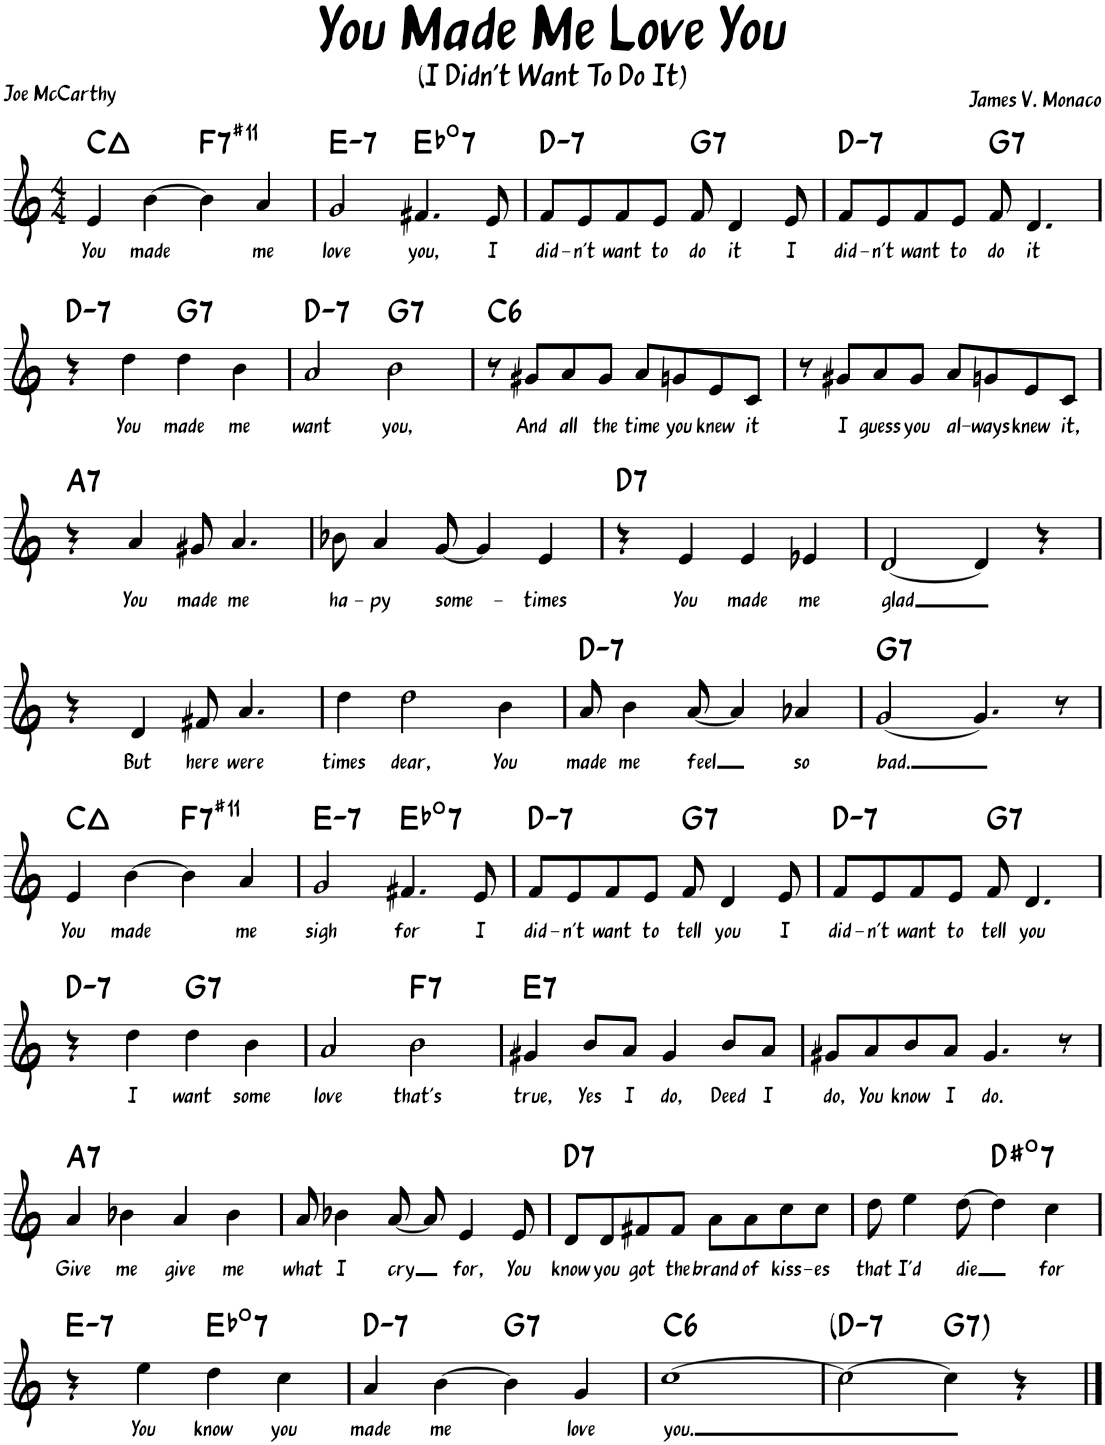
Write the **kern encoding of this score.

**kern	**text	**harte
*part1	*part1	*part1
*staff1	*staff1	*
*I"Piano	*	*
*I'Pno.	*	*
*clefG2	*	*
*k[]	*	*
*M4/4	*	*
=1	=1	=1
!	!LO:LY:b	!
4e/	You	C:maj
!	!LO:LY:b	!
[4b\	made	.
!	!	!LO:H:kt=7
4b\]	.	F:7(#11)
!	!LO:LY:b	!
4a/	me	.
=2	=2	=2
!	!LO:LY:b	!LO:H:kt=7
2g/	love	E:min7
!	!LO:LY:b	!LO:H:kt=7
4.f#X/	you,	Eb:dim7
!	!LO:LY:b	!
8e/	I	.
=3	=3	=3
!	!LO:LY:b	!LO:H:kt=7
8f/L	did-	D:min7
!	!LO:LY:b	!
8e/	-n't	.
!	!LO:LY:b	!
8f/	want	.
!	!LO:LY:b	!
8e/J	to	.
!	!LO:LY:b	!LO:H:kt=7
8f/	do	G:7
!	!LO:LY:b	!
4d/	it	.
!	!LO:LY:b	!
8e/	I	.
=4	=4	=4
!	!LO:LY:b	!LO:H:kt=7
8f/L	did-	D:min7
!	!LO:LY:b	!
8e/	-n't	.
!	!LO:LY:b	!
8f/	want	.
!	!LO:LY:b	!
8e/J	to	.
!	!LO:LY:b	!LO:H:kt=7
8f/	do	G:7
!	!LO:LY:b	!
4.d/	it	.
!!LO:LB:g=z
=5	=5	=5
!	!	!LO:H:kt=7
4r	.	D:min7
!	!LO:LY:b	!
4dd\	You	.
!	!LO:LY:b	!LO:H:kt=7
4dd\	made	G:7
!	!LO:LY:b	!
4b\	me	.
=6	=6	=6
!	!LO:LY:b	!LO:H:kt=7
2a/	want	D:min7
!	!LO:LY:b	!LO:H:kt=7
2b\	you,	G:7
=7	=7	=7
!	!	!LO:H:kt=6
8r	.	C:maj6
!	!LO:LY:b	!
8g#X/L	And	.
!	!LO:LY:b	!
8a/	all	.
!	!LO:LY:b	!
8g#/J	the	.
!	!LO:LY:b	!
8a/L	time	.
!	!LO:LY:b	!
8gn/	you	.
!	!LO:LY:b	!
8e/	knew	.
!	!LO:LY:b	!
8c/J	it	.
=8	=8	=8
8r	.	.
!	!LO:LY:b	!
8g#X/L	I	.
!	!LO:LY:b	!
8a/	guess	.
!	!LO:LY:b	!
8g#/J	you	.
!	!LO:LY:b	!
8a/L	al-	.
!	!LO:LY:b	!
8gn/	-ways	.
!	!LO:LY:b	!
8e/	knew	.
!	!LO:LY:b	!
8c/J	it,	.
!!LO:LB:g=z
=9	=9	=9
!	!	!LO:H:kt=7
4r	.	A:7
!	!LO:LY:b	!
4a/	You	.
!	!LO:LY:b	!
8g#X/	made	.
!	!LO:LY:b	!
4.a/	me	.
=10	=10	=10
!	!LO:LY:b	!
8b-X\	ha-	.
!	!LO:LY:b	!
4a/	-py	.
!	!LO:LY:b	!
[8g/	some-	.
4g/]	.	.
!	!LO:LY:b	!
4e/	-times	.
=11	=11	=11
!	!	!LO:H:kt=7
4r	.	D:7
!	!LO:LY:b	!
4e/	You	.
!	!LO:LY:b	!
4e/	made	.
!	!LO:LY:b	!
4e-X/	me	.
=12	=12	=12
!	!LO:LY:b	!
[2d/	glad	.
4d/]	.	.
4r	.	.
!!LO:LB:g=z
=13	=13	=13
4r	.	.
!	!LO:LY:b	!
4d/	But	.
!	!LO:LY:b	!
8f#X/	here	.
!	!LO:LY:b	!
4.a/	were	.
=14	=14	=14
!	!LO:LY:b	!
4dd\	times	.
!	!LO:LY:b	!
2dd\	dear,	.
!	!LO:LY:b	!
4b\	You	.
=15	=15	=15
!	!LO:LY:b	!LO:H:kt=7
8a/	made	D:min7
!	!LO:LY:b	!
4b\	me	.
!	!LO:LY:b	!
[8a/	feel	.
4a/]	.	.
!	!LO:LY:b	!
4a-X/	so	.
=16	=16	=16
!	!LO:LY:b	!LO:H:kt=7
[2g/	bad.	G:7
4.g/]	.	.
8r	.	.
!!LO:LB:g=z
=17	=17	=17
!	!LO:LY:b	!
4e/	You	C:maj
!	!LO:LY:b	!
[4b\	made	.
!	!	!LO:H:kt=7
4b\]	.	F:7(#11)
!	!LO:LY:b	!
4a/	me	.
=18	=18	=18
!	!LO:LY:b	!LO:H:kt=7
2g/	sigh	E:min7
!	!LO:LY:b	!LO:H:kt=7
4.f#X/	for	Eb:dim7
!	!LO:LY:b	!
8e/	I	.
=19	=19	=19
!	!LO:LY:b	!LO:H:kt=7
8f/L	did-	D:min7
!	!LO:LY:b	!
8e/	-n't	.
!	!LO:LY:b	!
8f/	want	.
!	!LO:LY:b	!
8e/J	to	.
!	!LO:LY:b	!LO:H:kt=7
8f/	tell	G:7
!	!LO:LY:b	!
4d/	you	.
!	!LO:LY:b	!
8e/	I	.
=20	=20	=20
!	!LO:LY:b	!LO:H:kt=7
8f/L	did-	D:min7
!	!LO:LY:b	!
8e/	-n't	.
!	!LO:LY:b	!
8f/	want	.
!	!LO:LY:b	!
8e/J	to	.
!	!LO:LY:b	!LO:H:kt=7
8f/	tell	G:7
!	!LO:LY:b	!
4.d/	you	.
!!LO:LB:g=z
=21	=21	=21
!	!	!LO:H:kt=7
4r	.	D:min7
!	!LO:LY:b	!
4dd\	I	.
!	!LO:LY:b	!LO:H:kt=7
4dd\	want	G:7
!	!LO:LY:b	!
4b\	some	.
=22	=22	=22
!	!LO:LY:b	!
2a/	love	.
!	!LO:LY:b	!LO:H:kt=7
2b\	that's	F:7
=23	=23	=23
!	!LO:LY:b	!LO:H:kt=7
4g#X/	true,	E:7
!	!LO:LY:b	!
8b/L	Yes	.
!	!LO:LY:b	!
8a/J	I	.
!	!LO:LY:b	!
4g#/	do,	.
!	!LO:LY:b	!
8b/L	Deed	.
!	!LO:LY:b	!
8a/J	I	.
=24	=24	=24
!	!LO:LY:b	!
8g#X/L	do,	.
!	!LO:LY:b	!
8a/	You	.
!	!LO:LY:b	!
8b/	know	.
!	!LO:LY:b	!
8a/J	I	.
!	!LO:LY:b	!
4.g#/	do.	.
8r	.	.
!!LO:LB:g=z
=25	=25	=25
!	!LO:LY:b	!LO:H:kt=7
4a/	Give	A:7
!	!LO:LY:b	!
4b-X\	me	.
!	!LO:LY:b	!
4a/	give	.
!	!LO:LY:b	!
4b-\	me	.
=26	=26	=26
!	!LO:LY:b	!
8a/	what	.
!	!LO:LY:b	!
4b-X\	I	.
!	!LO:LY:b	!
[8a/	cry	.
8a/]	.	.
!	!LO:LY:b	!
4e/	for,	.
!	!LO:LY:b	!
8e/	You	.
=27	=27	=27
!	!LO:LY:b	!LO:H:kt=7
8d/L	know	D:7
!	!LO:LY:b	!
8d/	you	.
!	!LO:LY:b	!
8f#X/	got	.
!	!LO:LY:b	!
8f#/J	the	.
!	!LO:LY:b	!
8a\L	brand	.
!	!LO:LY:b	!
8a\	of	.
!	!LO:LY:b	!
8cc\	kiss-	.
!	!LO:LY:b	!
8cc\J	-es	.
=28	=28	=28
!	!LO:LY:b	!
8dd\	that	.
!	!LO:LY:b	!
4ee\	I'd	.
!	!LO:LY:b	!
[8dd\	die	.
!	!	!LO:H:kt=7
4dd\]	.	D#:dim7
!	!LO:LY:b	!
4cc\	for	.
!!LO:LB:g=z
=29	=29	=29
!	!	!LO:H:kt=7
4r	.	E:min7
!	!LO:LY:b	!
4ee\	You	.
!	!LO:LY:b	!LO:H:kt=7
4dd\	know	Eb:dim7
!	!LO:LY:b	!
4cc\	you	.
=30	=30	=30
!	!LO:LY:b	!LO:H:kt=7
4a/	made	D:min7
!	!LO:LY:b	!
[4b\	me	.
!	!	!LO:H:kt=7
4b\]	.	G:7
!	!LO:LY:b	!
4g/	love	.
=31	=31	=31
!	!LO:LY:b	!LO:H:kt=6
[1cc	you.	C:maj6
=32	=32	=32
!	!	!LO:H:kt=7
2cc\_	.	D:min7
!	!	!LO:H:kt=7
4cc\]	.	G:7
4r	.	.
==	==	==
*-	*-	*-
